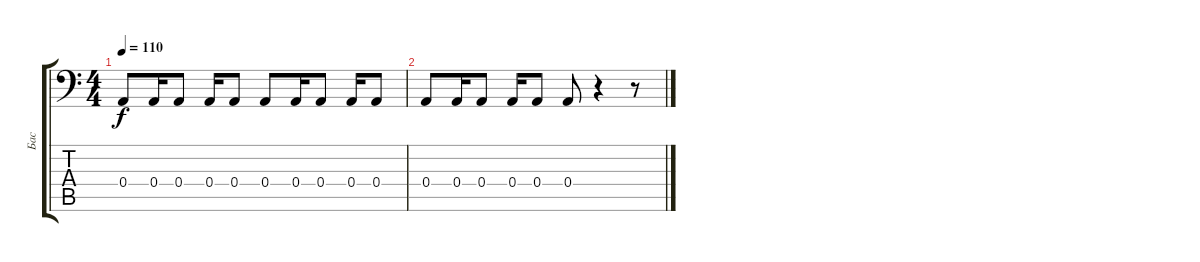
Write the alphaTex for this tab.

\track ("Бас" "Бас") {instrument electricbassfinger}
\staff {score tabs}
\tuning (C3 G2 D2 A1 E1 B0) {hide}
\ts (4 4)
\tempo 110
\clef f4
\ks c
0.4.8{dy f} 0.4.16 0.4.8 0.4.16 0.4.8 0.4.8 0.4.16 0.4.8 0.4.16 0.4.8 |
0.4.8 0.4.16 0.4.8 0.4.16 0.4.8 0.4.8 r.4 r.8
